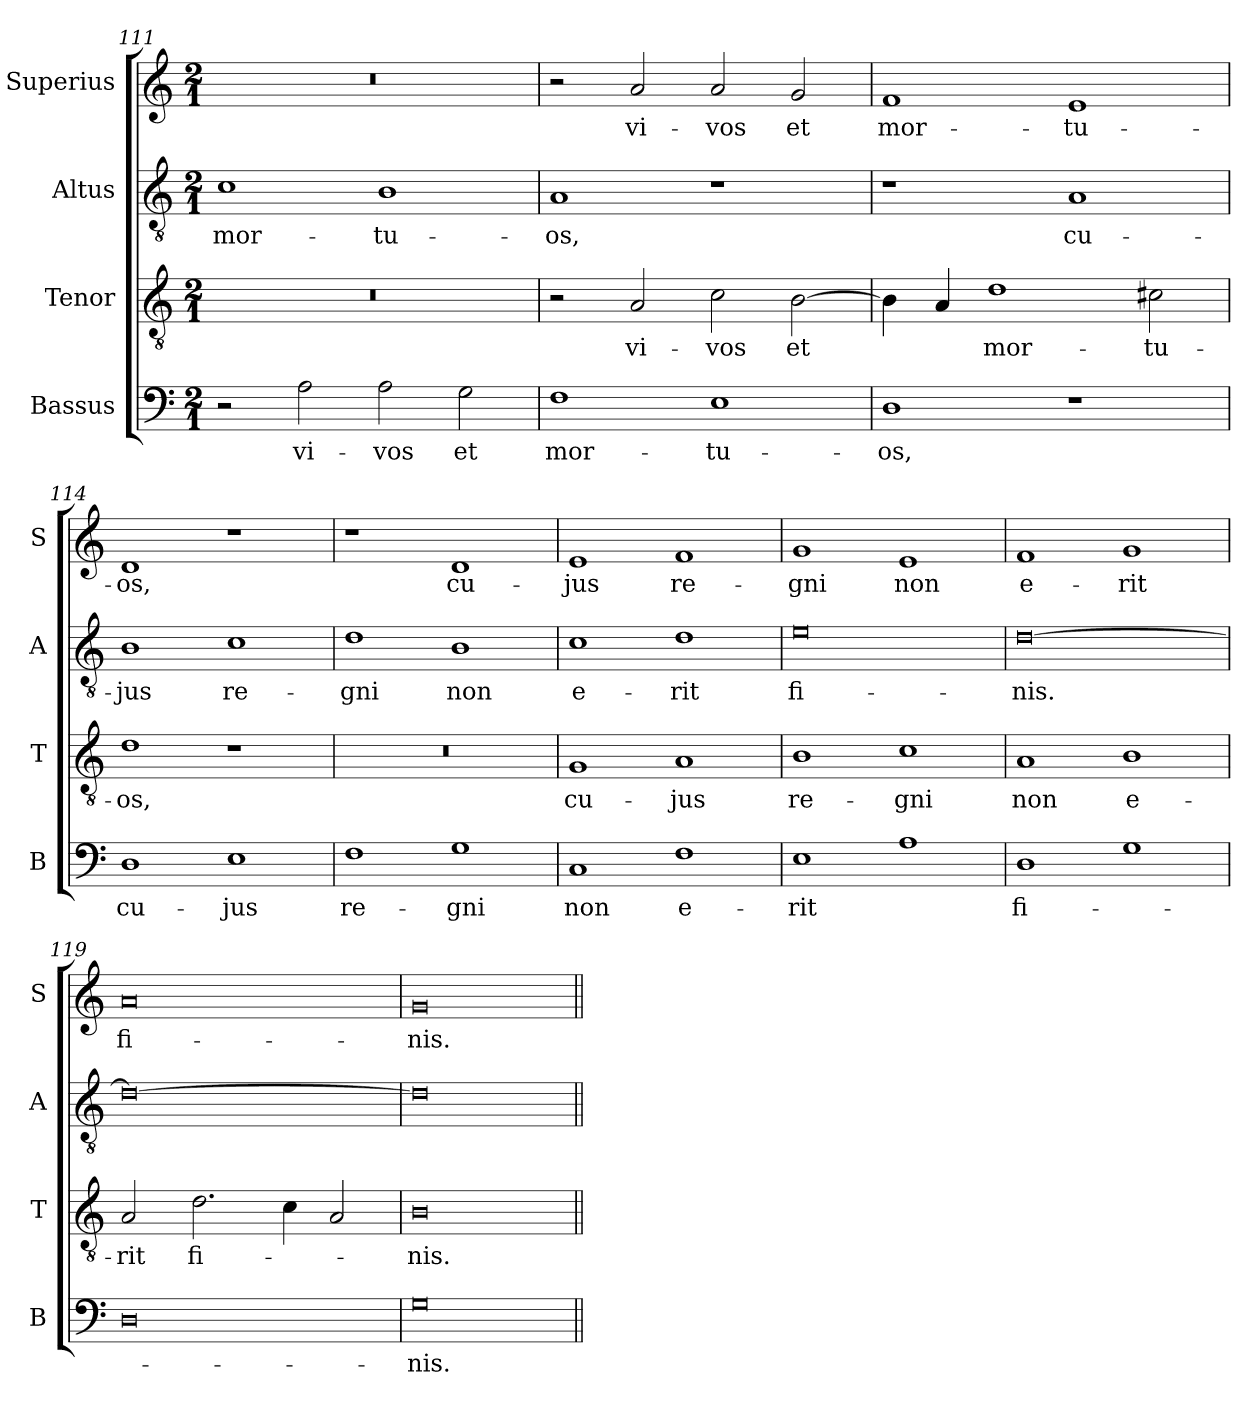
**kern	**text	**kern	**text	**kern	**text	**kern	**text
*part4	*part4	*part3	*part3	*part2	*part2	*part1	*part1
*staff4	*staff4	*staff3	*staff3	*staff2	*staff2	*staff1	*staff1
*I"Bassus	*	*I"Tenor	*	*I"Altus	*	*I"Superius	*
*I'B	*	*I'T	*	*I'A	*	*I'S	*
*clefF4	*	*clefGv2	*	*clefGv2	*	*clefG2	*
*k[]	*	*k[]	*	*k[]	*	*k[]	*
*M2/1	*	*M2/1	*	*M2/1	*	*M2/1	*
=111	=111	=111	=111	=111	=111	=111	=111
2r	.	0r	.	1c	mor-	0r	.
2A\	vi-	.	.	.	.	.	.
2A\	-vos	.	.	1B	-tu-	.	.
2G\	et	.	.	.	.	.	.
=112	=112	=112	=112	=112	=112	=112	=112
1F	mor-	2r	.	1A	-os,	2r	.
.	.	2A/	vi-	.	.	2a/	vi-
1E	-tu-	2c\	-vos	1r	.	2a/	-vos
.	.	[2B\	et	.	.	2g/	et
=113	=113	=113	=113	=113	=113	=113	=113
1D	-os,	4B\]	.	1r	.	1f	mor-
.	.	4A/	.	.	.	.	.
.	.	1d	mor-	.	.	.	.
1r	.	.	.	1A	cu-	1e	-tu-
.	.	2c#X\	-tu-	.	.	.	.
=114	=114	=114	=114	=114	=114	=114	=114
1D	cu-	1d	-os,	1B	-jus	1d	-os,
1E	-jus	1r	.	1c	re-	1r	.
=115	=115	=115	=115	=115	=115	=115	=115
1F	re-	0r	.	1d	-gni	1r	.
1G	-gni	.	.	1B	non	1d	cu-
=116	=116	=116	=116	=116	=116	=116	=116
1C	non	1G	cu-	1c	e-	1e	-jus
1F	e-	1A	-jus	1d	-rit	1f	re-
=117	=117	=117	=117	=117	=117	=117	=117
1E	-rit	1B	re-	0e	fi-	1g	-gni
1A	.	1c	-gni	.	.	1e	non
=118	=118	=118	=118	=118	=118	=118	=118
1D	fi-	1A	non	[0d	-nis.	1f	e-
1G	.	1B	e-	.	.	1g	-rit
=119	=119	=119	=119	=119	=119	=119	=119
0D	.	2A/	-rit	0d_	.	0a	fi-
.	.	2.d\	fi-	.	.	.	.
.	.	4c\	.	.	.	.	.
.	.	2A/	.	.	.	.	.
=120	=120	=120	=120	=120	=120	=120	=120
0G	-nis.	0B	-nis.	0d]	.	0g	-nis.
=||	=||	=||	=||	=||	=||	=||	=||
*-	*-	*-	*-	*-	*-	*-	*-
